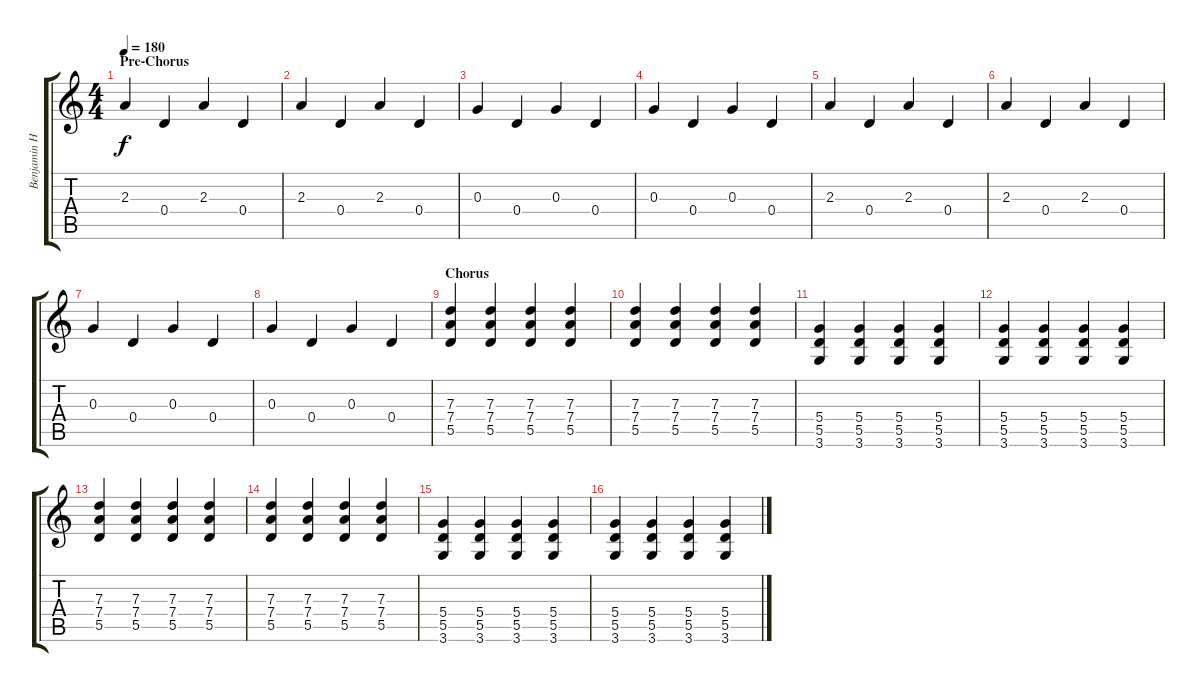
\track ("Benjamin Harper (Guitar 2)" "Benjamin H") {instrument acousticguitarsteel}
\staff {score tabs}
\tuning (E4 B3 G3 D3 A2 E2) {hide}
\ts (4 4)
\section ("" "Pre-Chorus")
\tempo 180
\clef g2
\ks c
2.3.4{dy f volume 10} 0.4.4 2.3.4 0.4.4 |
2.3.4 0.4.4 2.3.4 0.4.4 |
0.3.4 0.4.4 0.3.4 0.4.4 |
0.3.4 0.4.4 0.3.4 0.4.4 |
2.3.4 0.4.4 2.3.4 0.4.4 |
2.3.4 0.4.4 2.3.4 0.4.4 |
0.3.4 0.4.4 0.3.4 0.4.4 |
0.3.4 0.4.4 0.3.4 0.4.4 |
\section ("" "Chorus")
(7.3 7.4 5.5).4{volume 11 instrument distortionguitar} (7.3 7.4 5.5).4 (7.3 7.4 5.5).4 (7.3 7.4 5.5).4 |
(7.3 7.4 5.5).4 (7.3 7.4 5.5).4 (7.3 7.4 5.5).4 (7.3 7.4 5.5).4 |
(5.4 5.5 3.6).4 (5.4 5.5 3.6).4 (5.4 5.5 3.6).4 (5.4 5.5 3.6).4 |
(5.4 5.5 3.6).4 (5.4 5.5 3.6).4 (5.4 5.5 3.6).4 (5.4 5.5 3.6).4 |
(7.3 7.4 5.5).4{volume 11 instrument distortionguitar} (7.3 7.4 5.5).4 (7.3 7.4 5.5).4 (7.3 7.4 5.5).4 |
(7.3 7.4 5.5).4 (7.3 7.4 5.5).4 (7.3 7.4 5.5).4 (7.3 7.4 5.5).4 |
(5.4 5.5 3.6).4 (5.4 5.5 3.6).4 (5.4 5.5 3.6).4 (5.4 5.5 3.6).4 |
(5.4 5.5 3.6).4 (5.4 5.5 3.6).4 (5.4 5.5 3.6).4 (5.4 5.5 3.6).4
